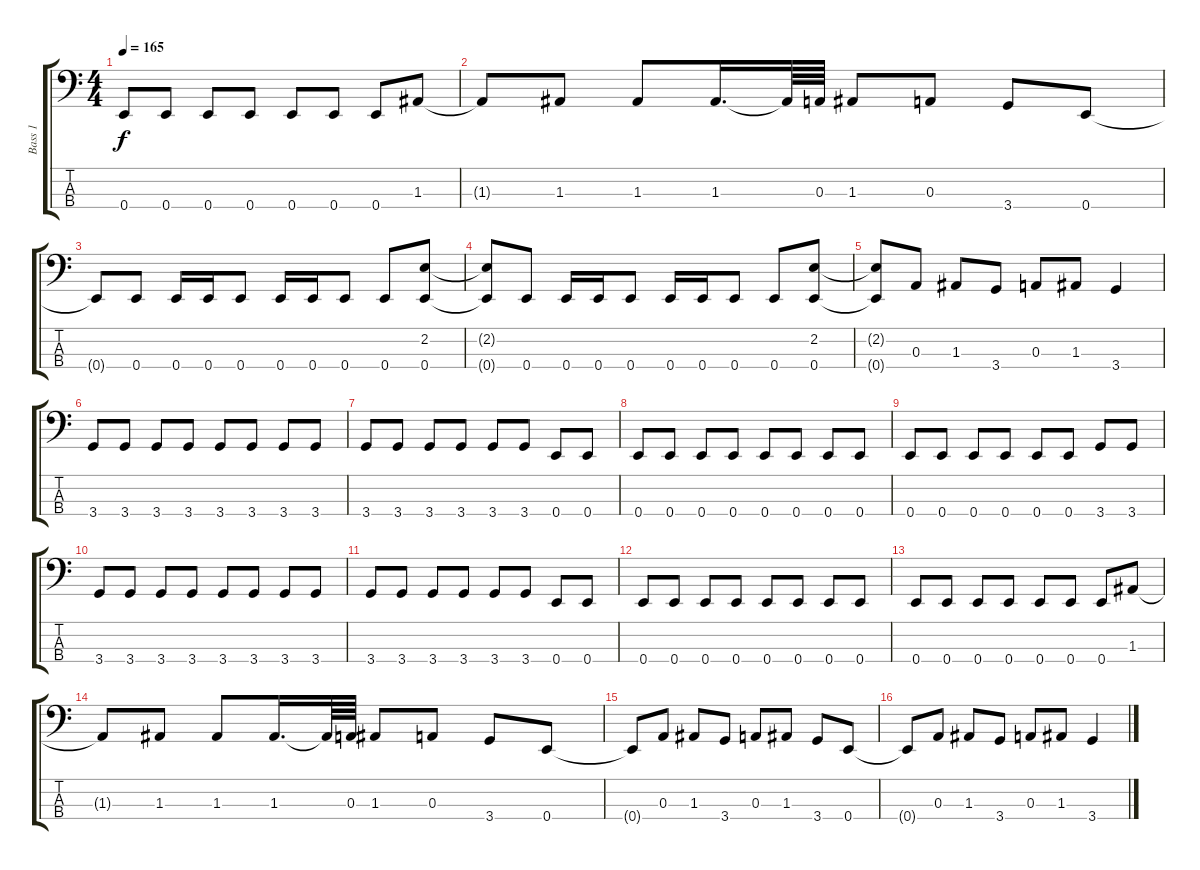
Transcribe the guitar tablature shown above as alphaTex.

\track ("Bass 1" "Bass 1") {instrument electricbasspick}
\staff {score tabs}
\tuning (G2 D2 A1 E1) {hide}
\ts (4 4)
\tempo 165
\clef f4
\ks c
0.4.8{dy f} 0.4.8 0.4.8 0.4.8 0.4.8 0.4.8 0.4.8 1.3.8 |
1.3{t}.8 1.3.8 1.3.8 1.3.16{d} 1.3{t}.64 0.3.64 1.3.8 0.3.8 3.4.8 0.4.8 |
0.4{t}.8 0.4.8 0.4.16 0.4.16 0.4.8 0.4.16 0.4.16 0.4.8 0.4.8 (2.2 0.4).8 |
(2.2{t} 0.4{t}).8 0.4.8 0.4.16 0.4.16 0.4.8 0.4.16 0.4.16 0.4.8 0.4.8 (2.2 0.4).8 |
(2.2{t} 0.4{t}).8 0.3.8 1.3.8 3.4.8 0.3.8 1.3.8 3.4.4 |
3.4.8 3.4.8 3.4.8 3.4.8 3.4.8 3.4.8 3.4.8 3.4.8 |
3.4.8 3.4.8 3.4.8 3.4.8 3.4.8 3.4.8 0.4.8 0.4.8 |
0.4.8 0.4.8 0.4.8 0.4.8 0.4.8 0.4.8 0.4.8 0.4.8 |
0.4.8 0.4.8 0.4.8 0.4.8 0.4.8 0.4.8 3.4.8 3.4.8 |
3.4.8 3.4.8 3.4.8 3.4.8 3.4.8 3.4.8 3.4.8 3.4.8 |
3.4.8 3.4.8 3.4.8 3.4.8 3.4.8 3.4.8 0.4.8 0.4.8 |
0.4.8 0.4.8 0.4.8 0.4.8 0.4.8 0.4.8 0.4.8 0.4.8 |
0.4.8 0.4.8 0.4.8 0.4.8 0.4.8 0.4.8 0.4.8 1.3.8 |
1.3{t}.8 1.3.8 1.3.8 1.3.16{d} 1.3{t}.64 0.3.64 1.3.8 0.3.8 3.4.8 0.4.8 |
0.4{t}.8 0.3.8 1.3.8 3.4.8 0.3.8 1.3.8 3.4.8 0.4.8 |
0.4{t}.8 0.3.8 1.3.8 3.4.8 0.3.8 1.3.8 3.4.4
